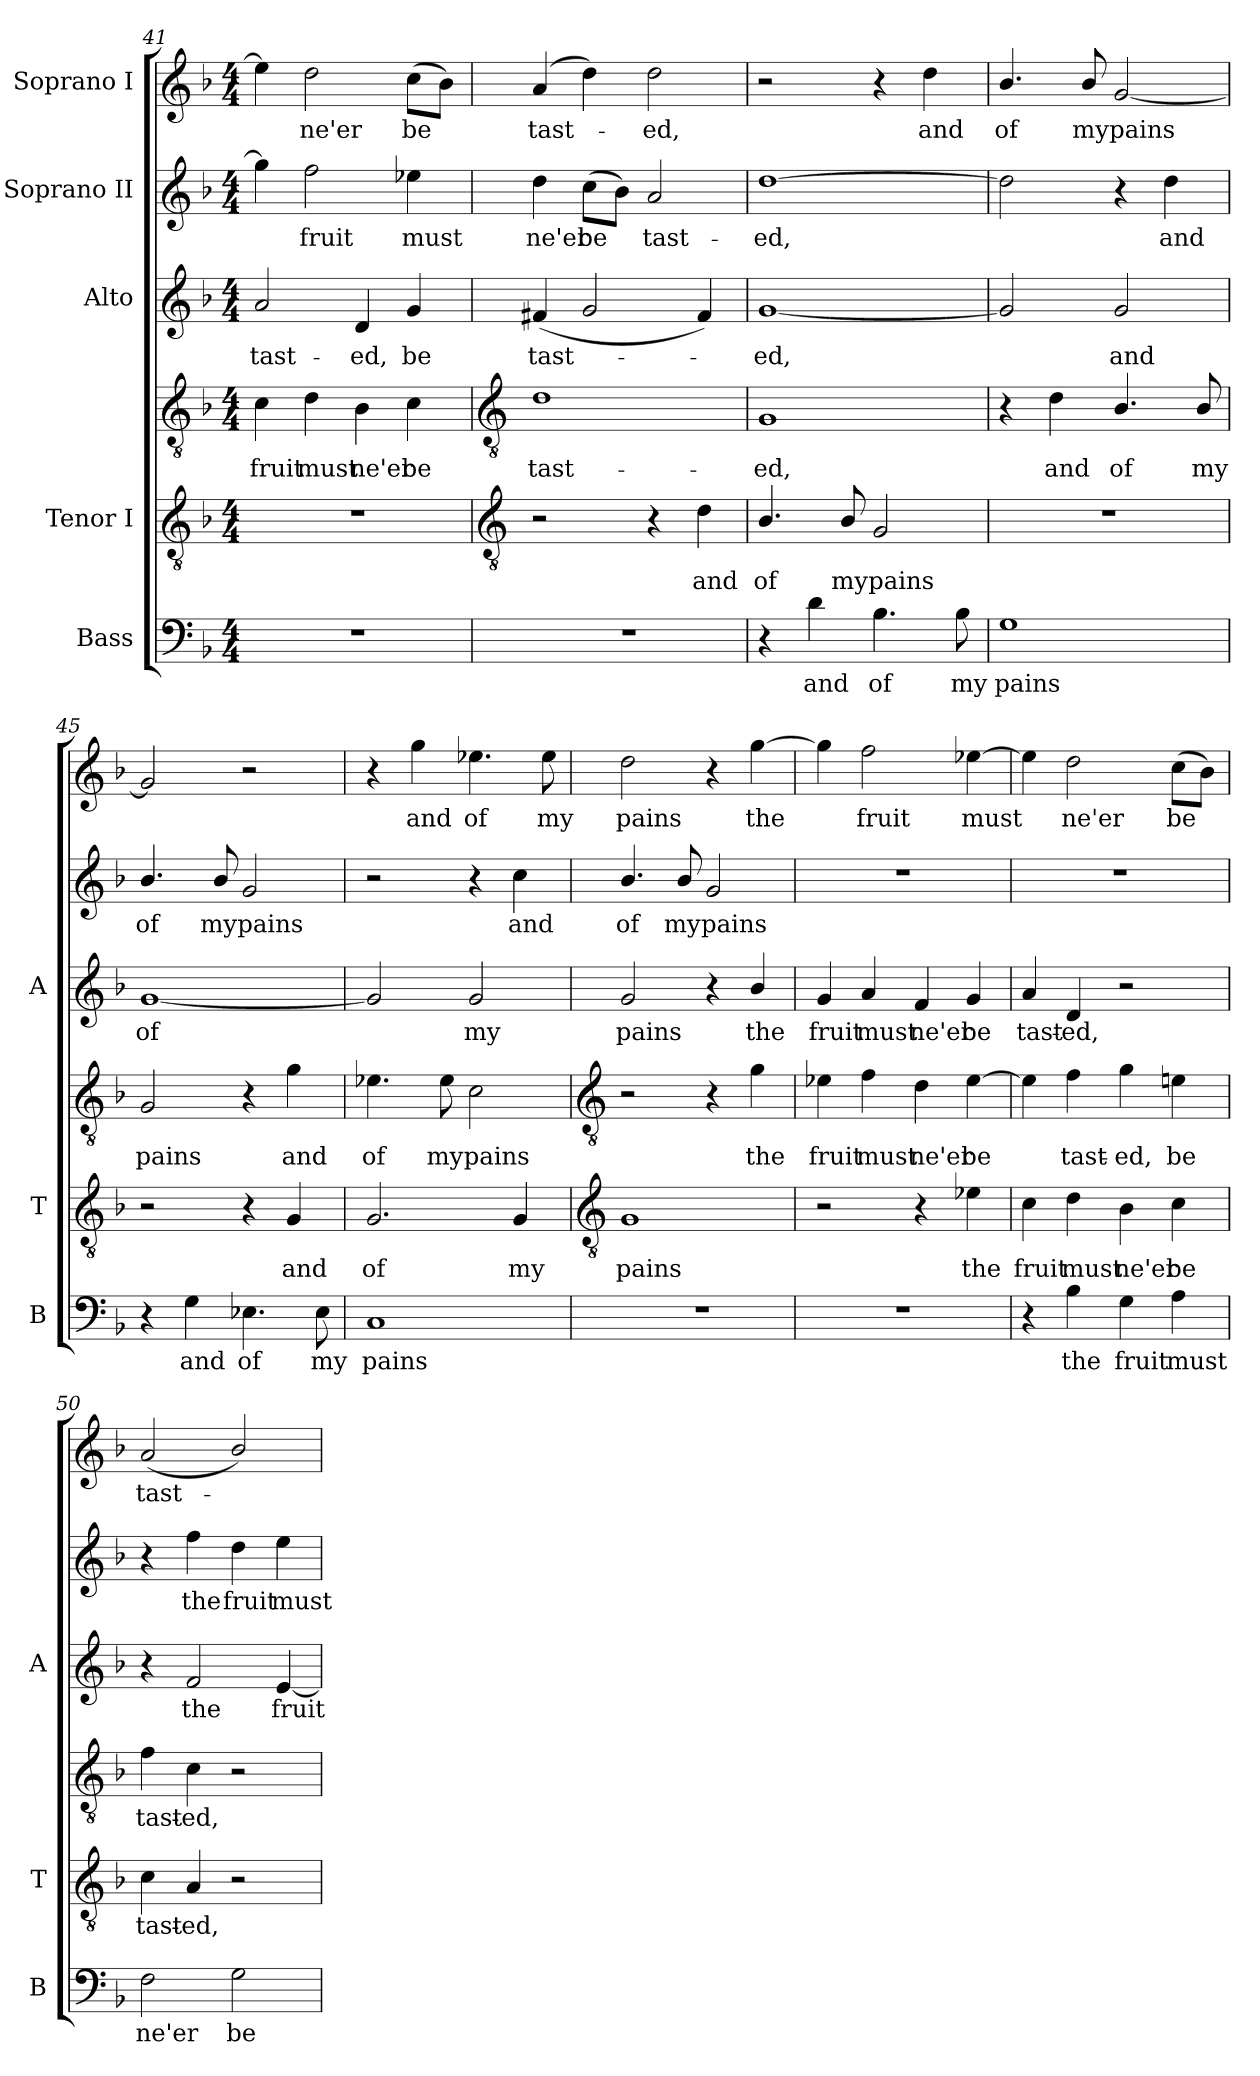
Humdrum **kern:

**kern	**text	**kern	**text	**kern	**text	**kern	**text	**kern	**text	**kern	**text
*part5	*part5	*part4	*part4	*part4	*part4	*part3	*part3	*part2	*part2	*part1	*part1
*staff6	*staff6	*staff5	*staff5	*staff4	*staff4	*staff3	*staff3	*staff2	*staff2	*staff1	*staff1
*I"Bass	*	*I"Tenor I	*	*	*	*I"Alto	*	*I"Soprano II	*	*I"Soprano I	*
*I'B	*	*I'T	*	*	*	*I'A	*	*	*	*	*
*clefF4	*	*clefGv2	*	*clefGv2	*	*clefG2	*	*clefG2	*	*clefG2	*
*k[b-]	*	*k[b-]	*	*k[b-]	*	*k[b-]	*	*k[b-]	*	*k[b-]	*
*F:	*	*F:	*	*F:	*	*F:	*	*F:	*	*F:	*
*M4/4	*	*M4/4	*	*M4/4	*	*M4/4	*	*M4/4	*	*M4/4	*
=41	=41	=41	=41	=41	=41	=41	=41	=41	=41	=41	=41
!	!	!	!	!	!LO:LY:b	!	!LO:LY:b	!	!	!	!
1r	.	1r	.	4c	fruit	2a	tast-	4gg]	.	4ee-]	.
!	!	!	!	!	!LO:LY:b	!	!	!	!LO:LY:b	!	!LO:LY:b
.	.	.	.	4d	must	.	.	2ff	fruit	2dd	ne'er
!	!	!	!	!	!LO:LY:b	!	!LO:LY:b	!	!	!	!
.	.	.	.	4B-	ne'er	4d	-ed,	.	.	.	.
!	!	!	!	!	!LO:LY:b	!	!LO:LY:b	!	!LO:LY:b	!	!LO:LY:b
.	.	.	.	4c	be	4g	be	4ee-X	must	(>8ccL	be
.	.	.	.	.	.	.	.	.	.	8b-J)	.
!!LO:LB:g=z
=42	=42	=42	=42	=42	=42	=42	=42	=42	=42	=42	=42
*	*	*clefGv2	*	*clefGv2	*	*	*	*	*	*	*
!	!	!	!	!	!LO:LY:b	!	!LO:LY:b	!	!LO:LY:b	!	!LO:LY:b
1r	.	2r	.	1d	tast-	(<4f#X	tast-	4dd	ne'er	(<4a	tast-
!	!	!	!	!	!	!	!	!	!LO:LY:b	!	!
.	.	.	.	.	.	2g	.	(>8ccL	be	4dd)	.
.	.	.	.	.	.	.	.	8b-J)	.	.	.
!	!	!	!	!	!	!	!	!	!LO:LY:b	!	!LO:LY:b
.	.	4r	.	.	.	.	.	2a	tast-	2dd	ed,
!	!	!	!LO:LY:b	!	!	!	!	!	!	!	!
.	.	4d	-and	.	.	4f#)	.	.	.	.	.
=43	=43	=43	=43	=43	=43	=43	=43	=43	=43	=43	=43
!	!	!	!LO:LY:b	!	!LO:LY:b	!	!LO:LY:b	!	!LO:LY:b	!	!
4r	.	4.B-/	of	1G	ed,	[1g	ed,	[1dd	-ed,	2r	.
!	!LO:LY:b	!	!	!	!	!	!	!	!	!	!
4d	and	.	.	.	.	.	.	.	.	.	.
!	!	!	!LO:LY:b	!	!	!	!	!	!	!	!
.	.	8B-/	my	.	.	.	.	.	.	.	.
!	!LO:LY:b	!	!LO:LY:b	!	!	!	!	!	!	!	!
4.B-	of	2G	pains	.	.	.	.	.	.	4r	.
!	!	!	!	!	!	!	!	!	!	!	!LO:LY:b
.	.	.	.	.	.	.	.	.	.	4dd	and
!	!LO:LY:b	!	!	!	!	!	!	!	!	!	!
8B-	my	.	.	.	.	.	.	.	.	.	.
=44	=44	=44	=44	=44	=44	=44	=44	=44	=44	=44	=44
!	!LO:LY:b	!	!	!	!	!	!	!	!	!	!LO:LY:b
1G	pains	1r	.	4r	.	2g]	.	2dd]	.	4.b-/	of
!	!	!	!	!	!LO:LY:b	!	!	!	!	!	!
.	.	.	.	4d	and	.	.	.	.	.	.
!	!	!	!	!	!	!	!	!	!	!	!LO:LY:b
.	.	.	.	.	.	.	.	.	.	8b-/	my
!	!	!	!	!	!LO:LY:b	!	!LO:LY:b	!	!	!	!LO:LY:b
.	.	.	.	4.B-/	of	2g	and	4r	.	[2g	pains
!	!	!	!	!	!	!	!	!	!LO:LY:b	!	!
.	.	.	.	.	.	.	.	4dd	and	.	.
!	!	!	!	!	!LO:LY:b	!	!	!	!	!	!
.	.	.	.	8B-/	my	.	.	.	.	.	.
=45	=45	=45	=45	=45	=45	=45	=45	=45	=45	=45	=45
!	!	!	!	!	!LO:LY:b	!	!LO:LY:b	!	!LO:LY:b	!	!
4r	.	2r	.	2G	pains	[1g	of	4.b-/	of	2g]	.
!	!LO:LY:b	!	!	!	!	!	!	!	!	!	!
4G	and	.	.	.	.	.	.	.	.	.	.
!	!	!	!	!	!	!	!	!	!LO:LY:b	!	!
.	.	.	.	.	.	.	.	8b-/	my	.	.
!	!LO:LY:b	!	!	!	!	!	!	!	!LO:LY:b	!	!
4.E-X	of	4r	.	4r	.	.	.	2g	pains	2r	.
!	!	!	!LO:LY:b	!	!LO:LY:b	!	!	!	!	!	!
.	.	4G	and	4g	and	.	.	.	.	.	.
!	!LO:LY:b	!	!	!	!	!	!	!	!	!	!
8E-	my	.	.	.	.	.	.	.	.	.	.
=46	=46	=46	=46	=46	=46	=46	=46	=46	=46	=46	=46
!	!LO:LY:b	!	!LO:LY:b	!	!LO:LY:b	!	!	!	!	!	!
1C	pains	2.G	of	4.e-X	of	2g]	.	2r	.	4r	.
!	!	!	!	!	!	!	!	!	!	!	!LO:LY:b
.	.	.	.	.	.	.	.	.	.	4gg	and
!	!	!	!	!	!LO:LY:b	!	!	!	!	!	!
.	.	.	.	8e-	my	.	.	.	.	.	.
!	!	!	!	!	!LO:LY:b	!	!LO:LY:b	!	!	!	!LO:LY:b
.	.	.	.	2c	pains	2g	my	4r	.	4.ee-X	of
!	!	!	!LO:LY:b	!	!	!	!	!	!LO:LY:b	!	!
.	.	4G	my	.	.	.	.	4cc	and	.	.
!	!	!	!	!	!	!	!	!	!	!	!LO:LY:b
.	.	.	.	.	.	.	.	.	.	8ee-	my
!!LO:LB:g=z
=47	=47	=47	=47	=47	=47	=47	=47	=47	=47	=47	=47
*	*	*clefGv2	*	*clefGv2	*	*	*	*	*	*	*
!	!	!	!LO:LY:b	!	!	!	!LO:LY:b	!	!LO:LY:b	!	!LO:LY:b
1r	.	1G	pains	2r	.	2g	pains	4.b-/	of	2dd	pains
!	!	!	!	!	!	!	!	!	!LO:LY:b	!	!
.	.	.	.	.	.	.	.	8b-/	my	.	.
!	!	!	!	!	!	!	!	!	!LO:LY:b	!	!
.	.	.	.	4r	.	4r	.	2g	pains	4r	.
!	!	!	!	!	!LO:LY:b	!	!LO:LY:b	!	!	!	!LO:LY:b
.	.	.	.	4g	the	4b-/	the	.	.	[4gg	the
=48	=48	=48	=48	=48	=48	=48	=48	=48	=48	=48	=48
!	!	!	!	!	!LO:LY:b	!	!LO:LY:b	!	!	!	!
1r	.	2r	.	4e-X	fruit	4g	fruit	1r	.	4gg]	.
!	!	!	!	!	!LO:LY:b	!	!LO:LY:b	!	!	!	!LO:LY:b
.	.	.	.	4f	must	4a	must	.	.	2ff	fruit
!	!	!	!	!	!LO:LY:b	!	!LO:LY:b	!	!	!	!
.	.	4r	.	4d	ne'er	4f	ne'er	.	.	.	.
!	!	!	!LO:LY:b	!	!LO:LY:b	!	!LO:LY:b	!	!	!	!LO:LY:b
.	.	4e-X	the	[4e-	be	4g	be	.	.	[4ee-X	must
=49	=49	=49	=49	=49	=49	=49	=49	=49	=49	=49	=49
!	!	!	!LO:LY:b	!	!	!	!LO:LY:b	!	!	!	!
4r	.	4c	fruit	4e-]	.	4a	tast-	1r	.	4ee-]	.
!	!LO:LY:b	!	!LO:LY:b	!	!LO:LY:b	!	!LO:LY:b	!	!	!	!LO:LY:b
4B-	the	4d	must	4f	tast-	4d	-ed,	.	.	2dd	ne'er
!	!LO:LY:b	!	!LO:LY:b	!	!LO:LY:b	!	!	!	!	!	!
4G	fruit	4B-	ne'er	4g	-ed,	2r	.	.	.	.	.
!	!LO:LY:b	!	!LO:LY:b	!	!LO:LY:b	!	!	!	!	!	!LO:LY:b
4A	must	4c	be	4en	be	.	.	.	.	(>8ccL	be
.	.	.	.	.	.	.	.	.	.	8b-J)	.
=50	=50	=50	=50	=50	=50	=50	=50	=50	=50	=50	=50
!	!LO:LY:b	!	!LO:LY:b	!	!LO:LY:b	!	!	!	!	!	!LO:LY:b
2F	ne'er	4c	tast-	4f	tast-	4r	.	4r	.	(<2a	tast-
!	!	!	!LO:LY:b	!	!LO:LY:b	!	!LO:LY:b	!	!LO:LY:b	!	!
.	.	4A	-ed,	4c	-ed,	2f	the	4ff	the	.	.
!	!LO:LY:b	!	!	!	!	!	!	!	!LO:LY:b	!	!
2G	be	2r	.	2r	.	.	.	4dd	fruit	2b-/)	.
!	!	!	!	!	!	!	!LO:LY:b	!	!LO:LY:b	!	!
.	.	.	.	.	.	[4e	fruit	4ee	must	.	.
=	=	=	=	=	=	=	=	=	=	=	=
*-	*-	*-	*-	*-	*-	*-	*-	*-	*-	*-	*-
